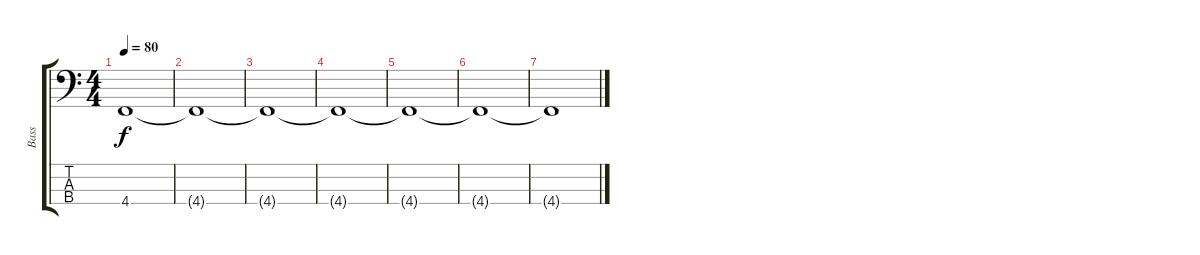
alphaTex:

\track ("Bass" "Bass") {instrument electricbasspick}
\staff {score tabs}
\tuning (Gb2 Db2 Ab1 Db1) {hide}
\ts (4 4)
\tempo 80
\clef f4
\ks c
4.4.1{dy f} |
4.4{t}.1 |
4.4{t}.1 |
4.4{t}.1 |
4.4{t}.1 |
4.4{t}.1 |
4.4{t}.1
